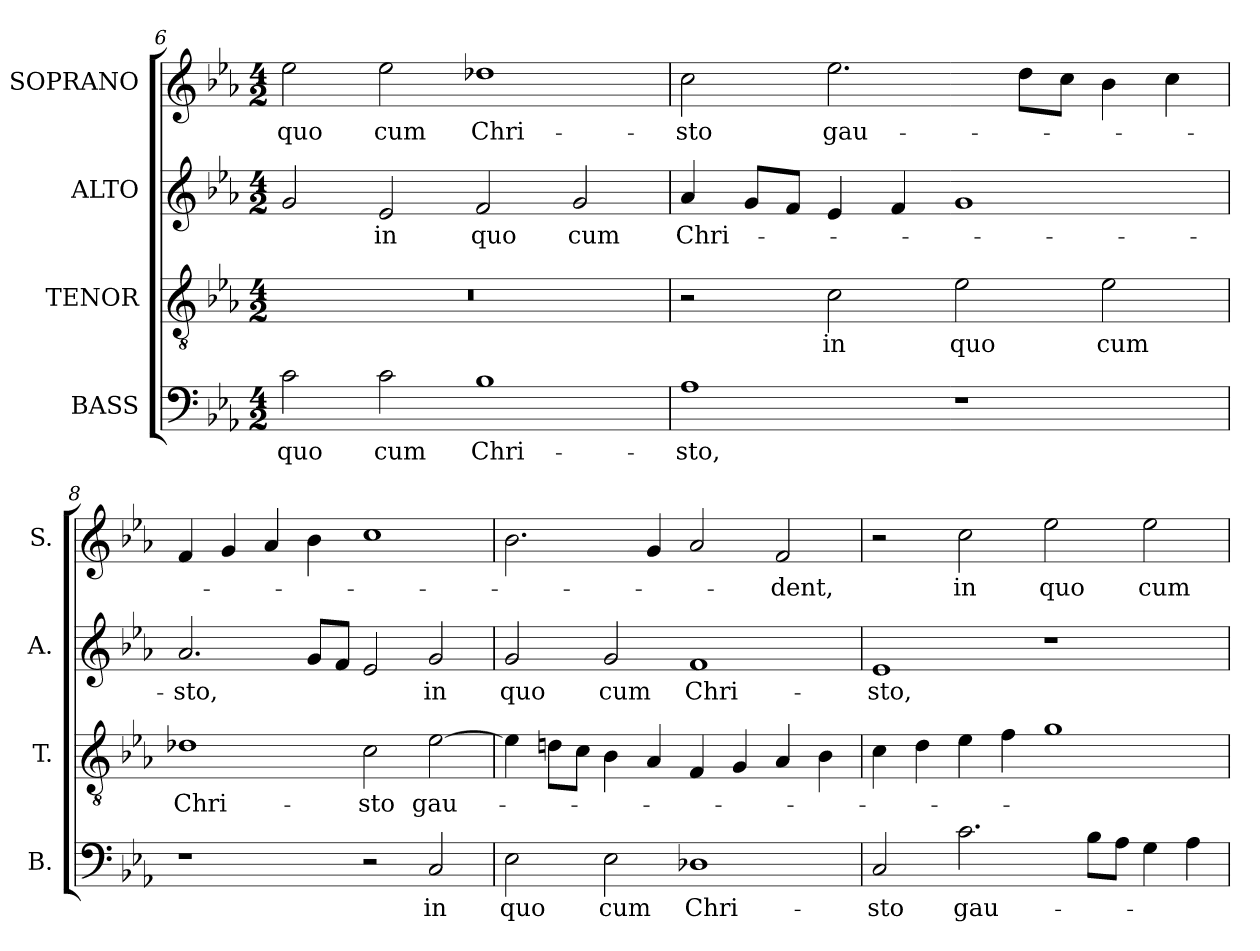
**kern	**text	**kern	**text	**kern	**text	**kern	**text
*part4	*part4	*part3	*part3	*part2	*part2	*part1	*part1
*staff4	*staff4	*staff3	*staff3	*staff2	*staff2	*staff1	*staff1
*I"BASS	*	*I"TENOR	*	*I"ALTO	*	*I"SOPRANO	*
*I'B.	*	*I'T.	*	*I'A.	*	*I'S.	*
!!LO:LB:g=z
*clefF4	*	*clefGv2	*	*clefG2	*	*clefG2	*
*	*	*ITrd7c12	*	*	*	*	*
*k[b-e-a-]	*	*k[b-e-a-]	*	*k[b-e-a-]	*	*k[b-e-a-]	*
*E-:	*	*E-:	*	*E-:	*	*E-:	*
*M4/2	*	*M4/2	*	*M4/2	*	*M4/2	*
=6	=6	=6	=6	=6	=6	=6	=6
!	!LO:LY:b:color=#000000	!LO:N:vis=1	!	!	!	!	!
!	!	!	!	!	!	!	!LO:LY:b:color=#000000
2ci\	quo	0r	.	2gi/	.	2ee-i\	quo
!	!LO:LY:b:color=#000000	!	!	!	!	!	!
!	!	!	!	!	!LO:LY:b:color=#000000	!	!
!	!	!	!	!	!	!	!LO:LY:b:color=#000000
2ci\	cum	.	.	2e-i/	in	2ee-i\	cum
!	!LO:LY:b:color=#000000	!	!	!	!	!	!
!	!	!	!	!	!LO:LY:b:color=#000000	!	!
!	!	!	!	!	!	!	!LO:LY:b:color=#000000
1B-i	Chri-	.	.	2fi/	quo	1dd-Xi	Chri-
!	!	!	!	!	!LO:LY:b:color=#000000	!	!
.	.	.	.	2gi/	cum	.	.
=7	=7	=7	=7	=7	=7	=7	=7
!	!LO:LY:b:color=#000000	!	!	!	!	!	!
!	!	!	!	!	!LO:LY:b:color=#000000	!	!
!	!	!	!	!	!	!	!LO:LY:b:color=#000000
1A-i	-sto,	2r	.	4a-i/	Chri-	2cci\	-sto
.	.	.	.	8gi/L	.	.	.
.	.	.	.	8fi/J	.	.	.
!	!	!	!LO:LY:b:color=#000000	!	!	!	!
!	!	!	!	!	!	!	!LO:LY:b:color=#000000
.	.	2Ci\	in	4e-i/	.	2.ee-i\	gau-
.	.	.	.	4fi/	.	.	.
!	!	!	!LO:LY:b:color=#000000	!	!	!	!
1r	.	2E-i\	quo	1gi	.	.	.
.	.	.	.	.	.	8ddi\L	.
.	.	.	.	.	.	8cci\J	.
!	!	!	!LO:LY:b:color=#000000	!	!	!	!
.	.	2E-i\	cum	.	.	4b-i\	.
.	.	.	.	.	.	4cci\	.
=8	=8	=8	=8	=8	=8	=8	=8
!	!	!	!LO:LY:b:color=#000000	!	!	!	!
!	!	!	!	!	!LO:LY:b:color=#000000	!	!
1r	.	1D-Xi	Chri-	2.a-i/	-sto,	4fi/	.
.	.	.	.	.	.	4gi/	.
.	.	.	.	.	.	4a-i/	.
.	.	.	.	8gi/L	.	4b-i\	.
.	.	.	.	8fi/J	.	.	.
!	!	!	!LO:LY:b:color=#000000	!	!	!	!
2r	.	2Ci\	-sto	2e-i/	.	1cci	.
!	!LO:LY:b:color=#000000	!	!	!	!	!	!
!	!	!	!LO:LY:b:color=#000000	!	!	!	!
!	!	!	!	!	!LO:LY:b:color=#000000	!	!
2Ci/	in	[2E-i\	gau-	2gi/	in	.	.
=9	=9	=9	=9	=9	=9	=9	=9
!	!LO:LY:b:color=#000000	!	!	!	!	!	!
!	!	!	!	!	!LO:LY:b:color=#000000	!	!
2E-i\	quo	4E-i\]	.	2gi/	quo	2.b-i\	.
.	.	8Dni\L	.	.	.	.	.
.	.	8Ci\J	.	.	.	.	.
!	!LO:LY:b:color=#000000	!	!	!	!	!	!
!	!	!	!	!	!LO:LY:b:color=#000000	!	!
2E-i\	cum	4BB-i\	.	2gi/	cum	.	.
.	.	4AA-i/	.	.	.	4gi/	.
!	!LO:LY:b:color=#000000	!	!	!	!	!	!
!	!	!	!	!	!LO:LY:b:color=#000000	!	!
1D-Xi	Chri-	4FFi/	.	1fi	Chri-	2a-i/	.
.	.	4GGi/	.	.	.	.	.
!	!	!	!	!	!	!	!LO:LY:b:color=#000000
.	.	4AA-i/	.	.	.	2fi/	-dent,
.	.	4BB-i\	.	.	.	.	.
!!LO:LB:g=z
=10	=10	=10	=10	=10	=10	=10	=10
!	!LO:LY:b:color=#000000	!	!	!	!	!	!
!	!	!	!	!	!LO:LY:b:color=#000000	!	!
2Ci/	-sto	4Ci\	.	1e-i	-sto,	2r	.
.	.	4Di\	.	.	.	.	.
!	!LO:LY:b:color=#000000	!	!	!	!	!	!
!	!	!	!	!	!	!	!LO:LY:b:color=#000000
2.ci\	gau-	4E-i\	.	.	.	2cci\	in
.	.	4Fi\	.	.	.	.	.
!	!	!	!	!	!	!	!LO:LY:b:color=#000000
.	.	1Gi	.	1r	.	2ee-i\	quo
8B-i\L	.	.	.	.	.	.	.
8A-i\J	.	.	.	.	.	.	.
!	!	!	!	!	!	!	!LO:LY:b:color=#000000
4Gi\	.	.	.	.	.	2ee-i\	cum
4A-i\	.	.	.	.	.	.	.
=	=	=	=	=	=	=	=
*-	*-	*-	*-	*-	*-	*-	*-
